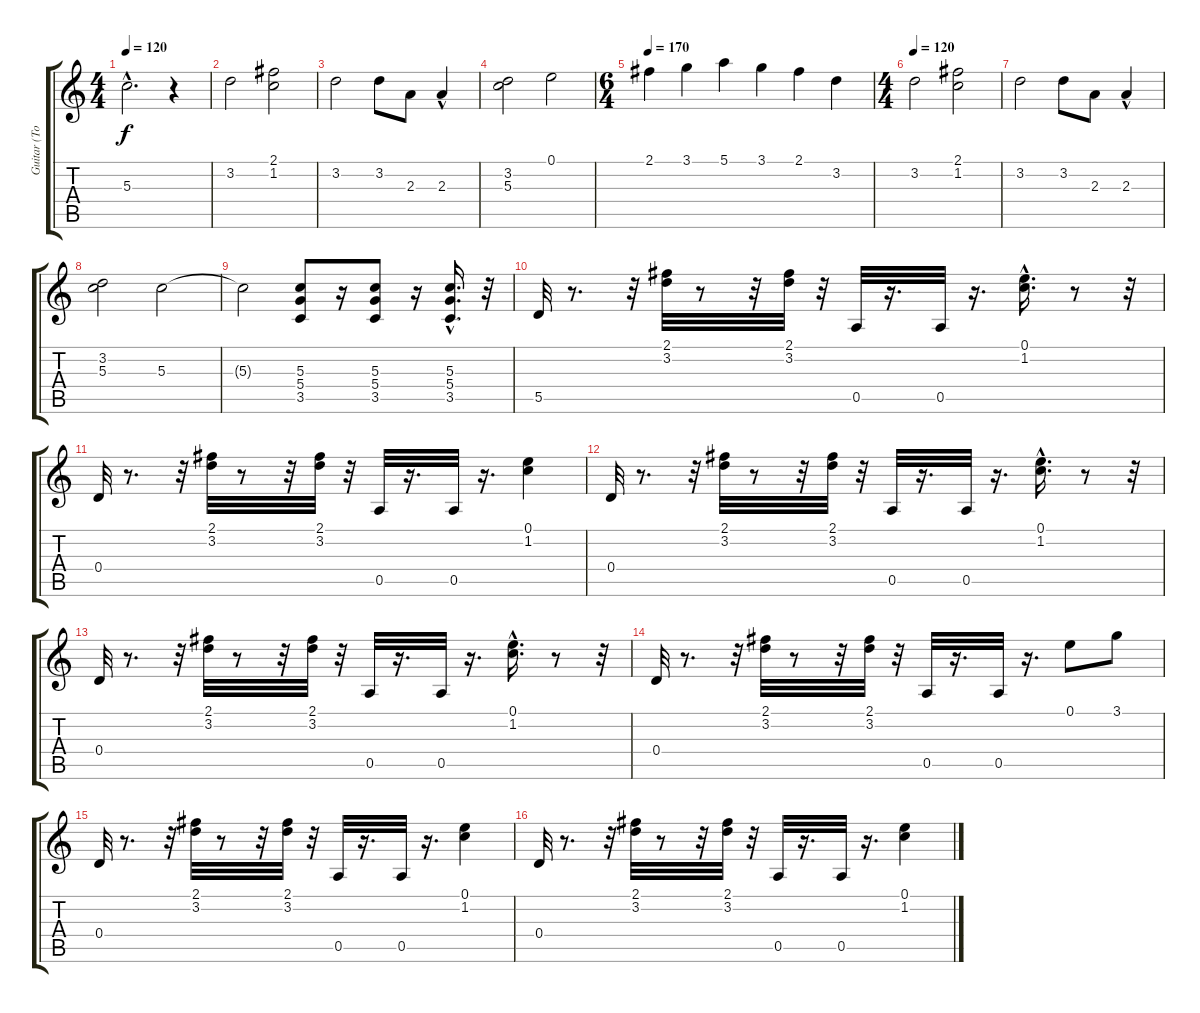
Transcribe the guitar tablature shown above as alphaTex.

\track ("Guitar (Tom Dumont)" "Guitar (To") {instrument distortionguitar}
\staff {score tabs}
\tuning (E4 B3 G3 D3 A2 E2) {hide}
\ts (4 4)
\tempo 120
\clef g2
\ks c
5.3{hac t}.2{d dy f} r.4 |
3.2.2 (2.1 1.2).2 |
3.2.2 3.2.8 2.3.8 2.3{hac}.4 |
(3.2 5.3).2 0.1.2 |
\ts (6 4)
\tempo 170
2.1.4 3.1.4 5.1.4 3.1.4 2.1.4 3.2.4 |
\ts (4 4)
\tempo 120
3.2.2 (2.1 1.2).2 |
3.2.2 3.2.8 2.3.8 2.3{hac}.4 |
(3.2 5.3).2 5.3.2 |
5.3{t}.2 (5.3 5.4 3.5).8 r.16 (5.3 5.4 3.5).8 r.16 (5.3{hac} 5.4{hac} 3.5{hac}).16{d} r.32 |
5.5.32 r.8{d} r.32 (2.1 3.2).32 r.8 r.32 (2.1 3.2).32 r.32 0.5.32 r.16{d} 0.5.32 r.16{d} (0.1{hac} 1.2{hac}).16{d} r.8 r.32 |
0.4.32 r.8{d} r.32 (2.1 3.2).32 r.8 r.32 (2.1 3.2).32 r.32 0.5.32 r.16{d} 0.5.32 r.16{d} (0.1 1.2).4 |
0.4.32 r.8{d} r.32 (2.1 3.2).32 r.8 r.32 (2.1 3.2).32 r.32 0.5.32 r.16{d} 0.5.32 r.16{d} (0.1{hac} 1.2{hac}).16{d} r.8 r.32 |
0.4.32 r.8{d} r.32 (2.1 3.2).32 r.8 r.32 (2.1 3.2).32 r.32 0.5.32 r.16{d} 0.5.32 r.16{d} (0.1{hac} 1.2{hac}).16{d} r.8 r.32 |
0.4.32 r.8{d} r.32 (2.1 3.2).32 r.8 r.32 (2.1 3.2).32 r.32 0.5.32 r.16{d} 0.5.32 r.16{d} 0.1.8 3.1.8 |
0.4.32 r.8{d} r.32 (2.1 3.2).32 r.8 r.32 (2.1 3.2).32 r.32 0.5.32 r.16{d} 0.5.32 r.16{d} (0.1 1.2).4 |
0.4.32 r.8{d} r.32 (2.1 3.2).32 r.8 r.32 (2.1 3.2).32 r.32 0.5.32 r.16{d} 0.5.32 r.16{d} (0.1 1.2).4
